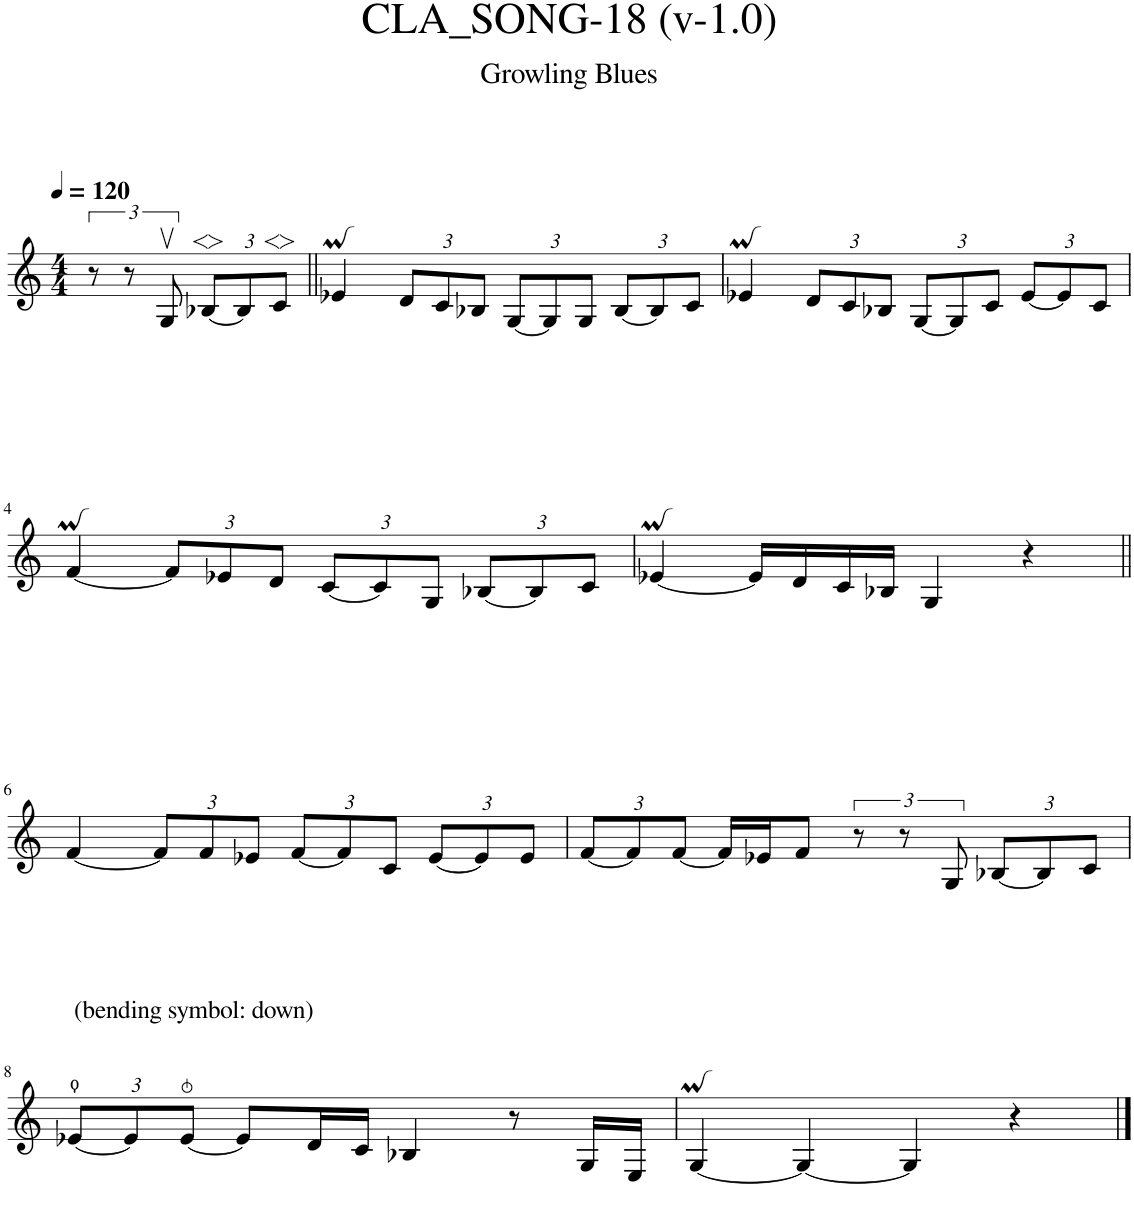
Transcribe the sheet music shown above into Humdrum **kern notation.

**kern
*part1
*staff1
*I"Bb クラリネット
*clefG2
*Trd1c2
*k[]
*M4/4
*MM120
=1
12r
12r
12Gv/
*Xbrackettup
[12B-X>/L
12B-/]
12c>/J
=2||
4e-X/
12d/L
12c/
12B-X/J
[12G/L
12G/]
12G/J
[12B-/L
12B-/]
12c/J
=3
4e-X/
12d/L
12c/
12B-X/J
[12G/L
12G/]
12c/J
[12e-/L
12e-/]
12c/J
!!LO:LB:g=z
=4
[4f/
12f/L]
12e-X/
12d/J
[12c/L
12c/]
12G/J
[12B-X/L
12B-/]
12c/J
=5
[4e-X/
16e-/LL]
16d/
16c/
16B-X/JJ
4G/
4r
!!LO:LB:g=z
=6||
[4f/
12f/L]
12f/
12e-X/J
[12f/L
12f/]
12c/J
[12e-/L
12e-/]
12e-/J
=7
[4f/
16f/LL]
16e-X/J
8f/J
*brackettup
12r
12r
12G/
*Xbrackettup
[12B-X/L
12B-/]
12c/J
!!LO:LB:g=z
=8
!LO:TX:a:t=(bending symbol&colon; down)
[4e-X/
8e-/L]
16d/L
16c/JJ
4B-X/
8r
16G/LL
16E/JJ
=9
[4G/
4G/_
4G/]
4r
==
*-
